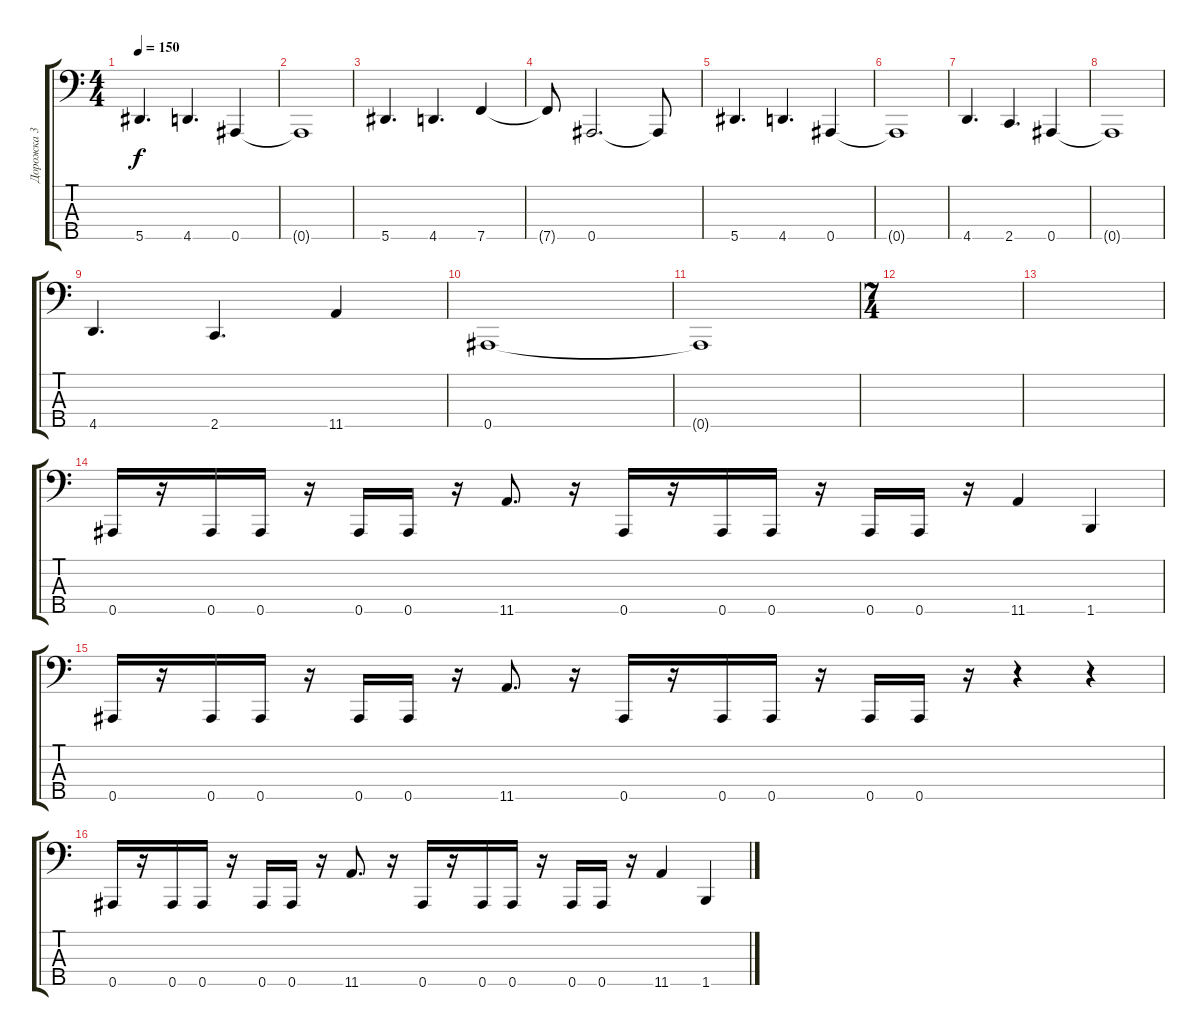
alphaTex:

\track ("Дорожка 3" "Дорожка 3") {instrument electricbasspick}
\staff {score tabs}
\tuning (Ab2 Eb2 Bb1 F1 Bb0) {hide}
\ts (4 4)
\tempo 150
\clef f4
\ks c
5.5.4{d dy f} 4.5.4{d} 0.5.4 |
0.5{t}.1 |
5.5.4{d} 4.5.4{d} 7.5.4 |
7.5{t}.8 0.5.2{d} 0.5{t}.8 |
5.5.4{d} 4.5.4{d} 0.5.4 |
0.5{t}.1 |
4.5.4{d} 2.5.4{d} 0.5.4 |
0.5{t}.1 |
4.5.4{d} 2.5.4{d} 11.5.4 |
0.5.1 |
0.5{t}.1 |
\ts (7 4)
|
|
0.5.16 r.16 0.5.16 0.5.16 r.16 0.5.16 0.5.16 r.16 11.5.8{d} r.16 0.5.16 r.16 0.5.16 0.5.16 r.16 0.5.16 0.5.16 r.16 11.5.4 1.5.4 |
0.5.16 r.16 0.5.16 0.5.16 r.16 0.5.16 0.5.16 r.16 11.5.8{d} r.16 0.5.16 r.16 0.5.16 0.5.16 r.16 0.5.16 0.5.16 r.16 r.4 r.4 |
0.5.16 r.16 0.5.16 0.5.16 r.16 0.5.16 0.5.16 r.16 11.5.8{d} r.16 0.5.16 r.16 0.5.16 0.5.16 r.16 0.5.16 0.5.16 r.16 11.5.4 1.5.4
